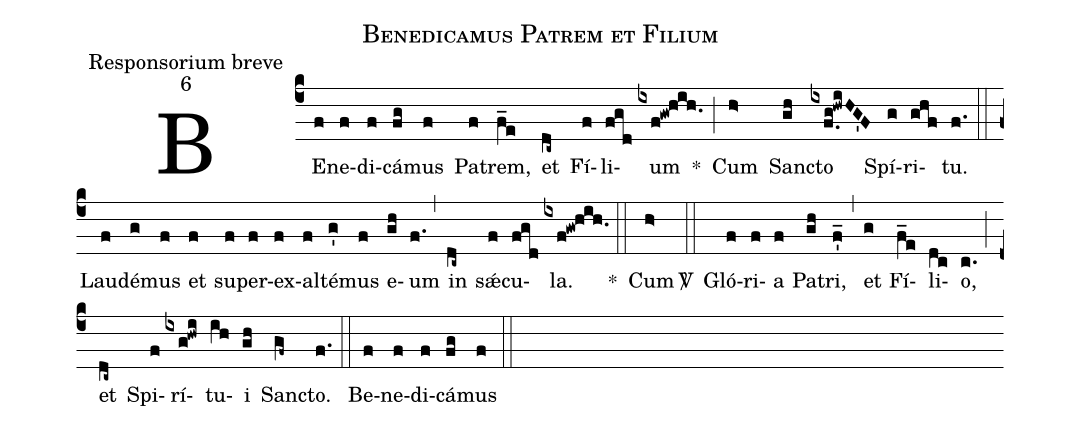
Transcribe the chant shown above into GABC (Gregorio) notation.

name:Benedicamus Patrem et Filium;
office-part:Responsorium breve;
mode:6;
%%
(c4)BE(f)ne(f)di(f)cá(fg)mus(f) Pa(f)trem,(f_e) et(dc~) Fí(f)li(fgd)um(ixf!gw!hih.) *(;) Cum(h>) San(gh)cto(ixf.g!hwiHG'F) Spí(g)ri(ghf)tu.(f.) (::)
 Lau(f)dé(g)mus(f) et(f) su(f)per(f)ex(f)al(f)té(g')mus(f) e(gh)um(f.) (,) in(dc~) sǽ(f)cu(fgd)la.(ixf!gw!hih.) (::)
*() Cum(h>)
 <sp>V/</sp> (::)Gló(f)ri(f)a(f) Pa(gh)tri,(f'_) (,) et(g) Fí(f_e)li(dc)o,(c.) (;) et(dc~) Spi(f)rí(ixg!hwi)tu(ih)i(gh) San(gf~)cto.(f.) (::)
Be(f)ne(f)di(f)cá(fg)mus(f) (::)
